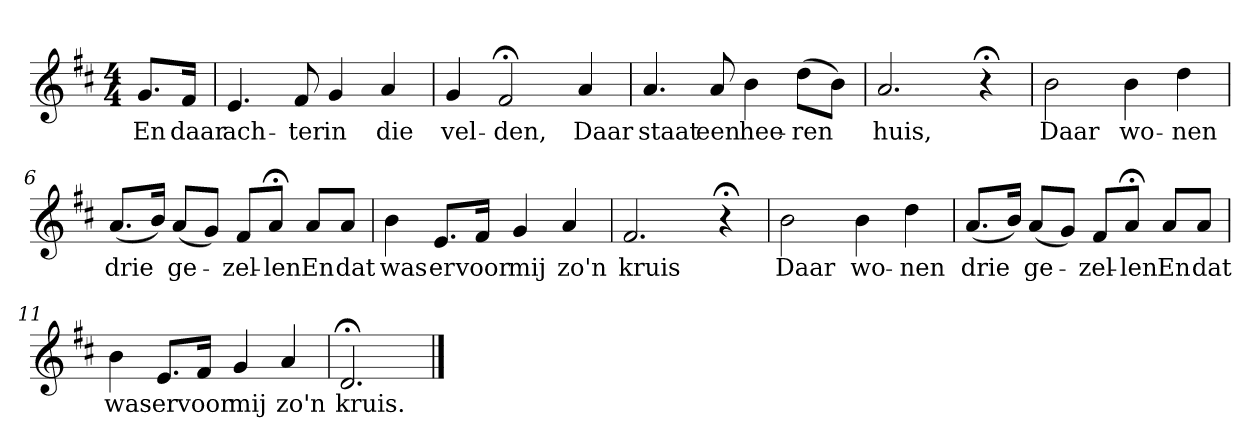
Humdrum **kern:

**kern	**text
*part1	*part1
*staff1	*staff1
*k[f#c#]	*
*D:	*
*M4/4	*
*MM120	*
=	=
8.gL	En
16f#Jk	daar
=1	=1
4.e	ach-
8f#	-ter
4g	in
4a	die
=2	=2
4g	vel-
2f#;<	-den,
4a	Daar
=3	=3
4.a	staat
8a	een
4b	hee-
(8ddL	-ren
8bJ)	.
=4	=4
2.a	huis,
4r;<	.
=5	=5
2b	Daar
4b	wo-
4dd	-nen
=6	=6
(8.aL	drie
16bJk)	.
(8aL	ge-
8gJ)	.
8f#L	-zel-
8a;<J	-len
8aL	En
8aJ	dat
=7	=7
4b	was
8.eL	er
16f#Jk	voor
4g	mij
4a	zo'n
=8	=8
2.f#	kruis
4r;<	.
=9	=9
2b	Daar
4b	wo-
4dd	-nen
=10	=10
(8.aL	drie
16bJk)	.
(8aL	ge-
8gJ)	.
8f#L	-zel-
8a;<J	-len
8aL	En
8aJ	dat
=11	=11
4b	was
8.eL	er
16f#Jk	voor
4g	mij
4a	zo'n
=12	=12
2.d;<	kruis.
==	==
*-	*-
